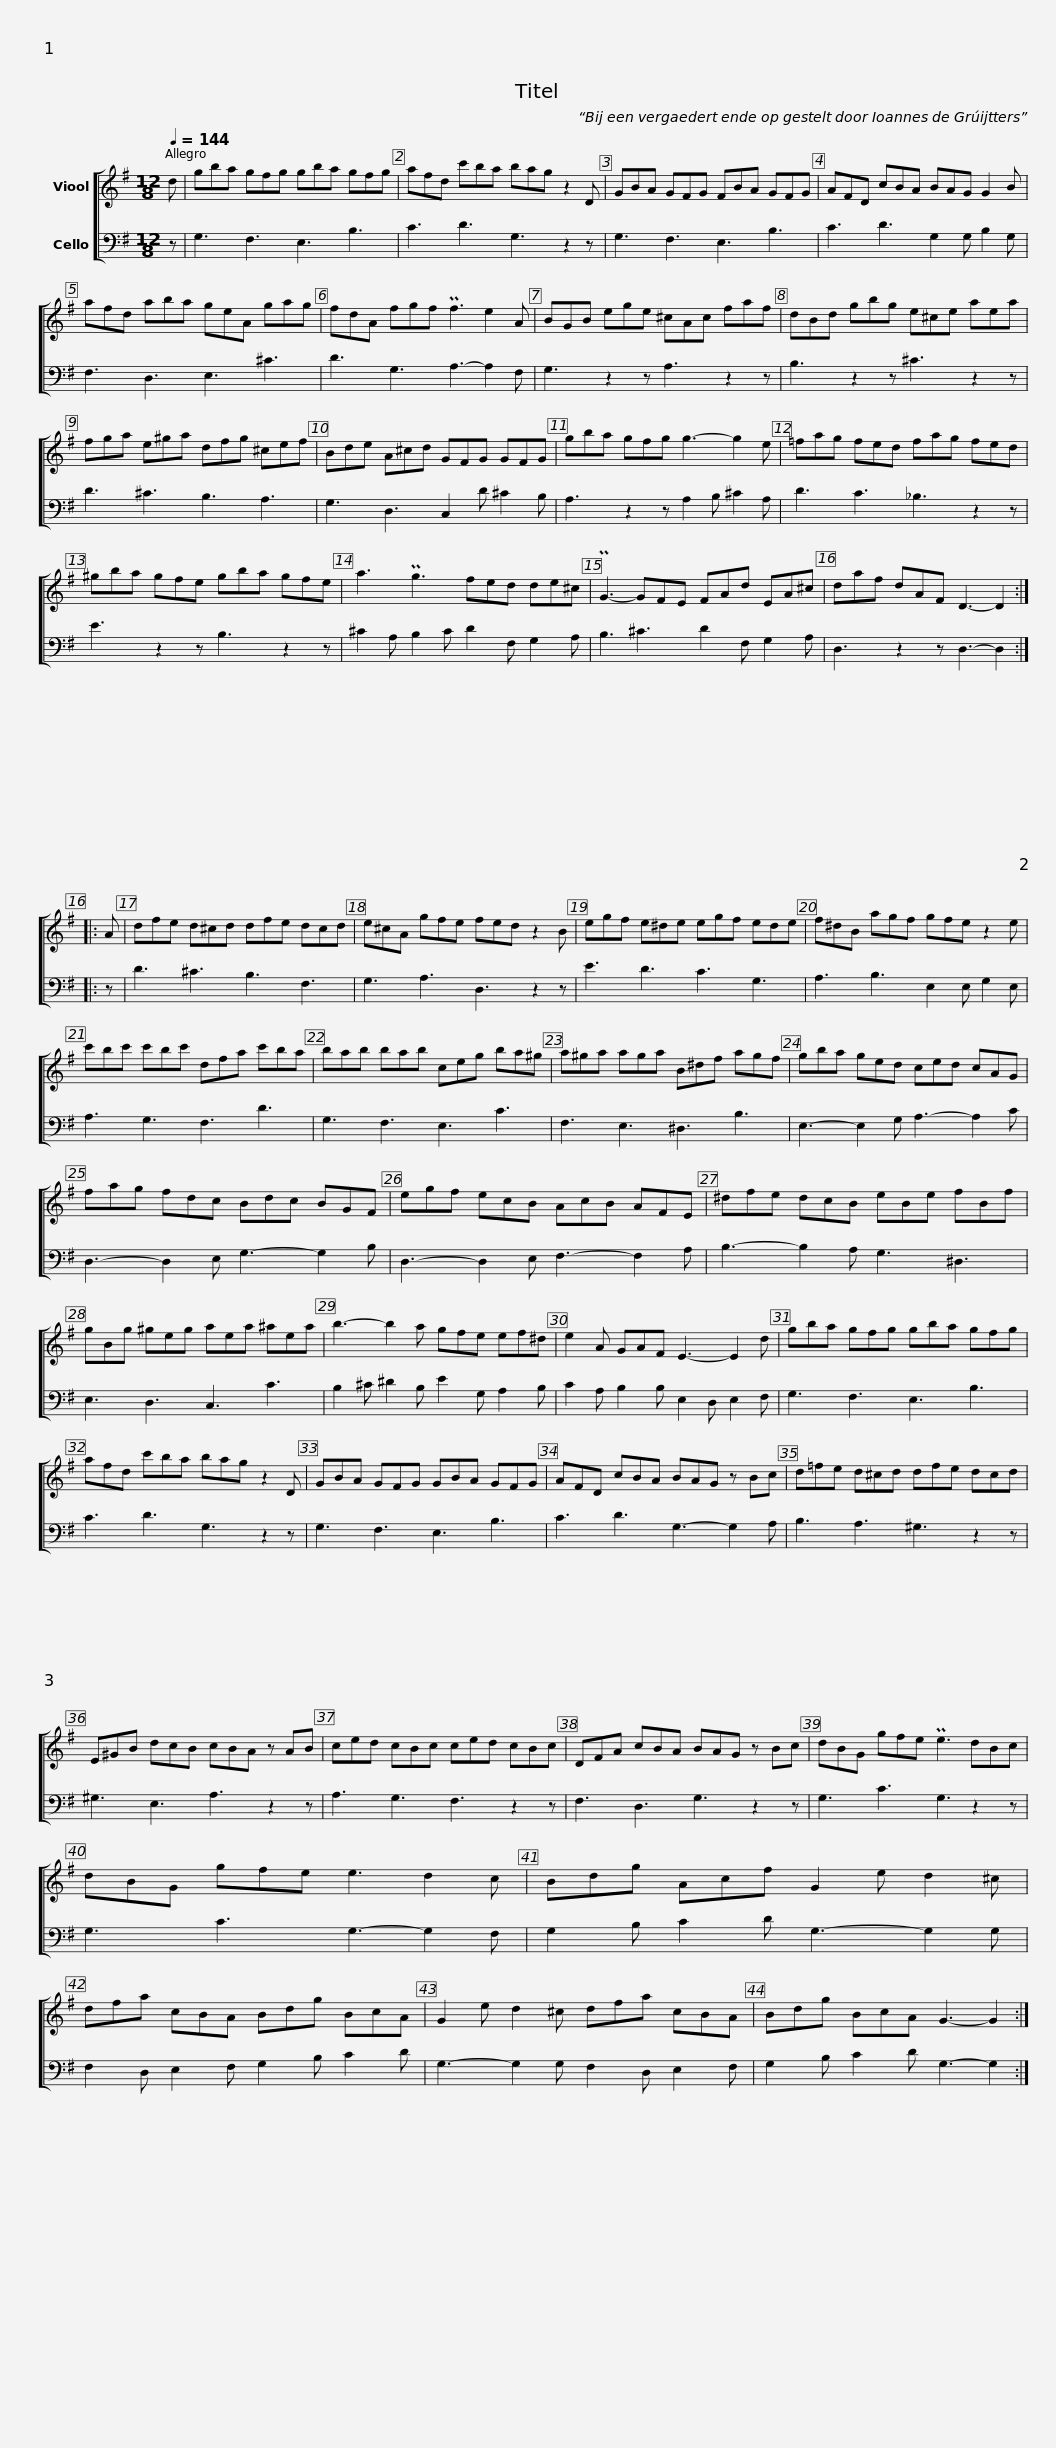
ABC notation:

X:1
%%score [ 1 2 ]
L:1/8
Q:1/4=144
M:12/8
I:linebreak $
K:G
V:1 treble
V:2 bass
V:1
 d | gba gfg gba gfg | afd c'ba bag z2 D | GBA GFG FBA GFG | AFD cBA BAG G2 B |$ %5
 afd aba geA gag | fdA fgf Pf3 e2 A | BGB ege ^cAc faf | dBd gbg e^ce aea |$ fga e^ga dfg ^cef | %10
 Bde A^cd GFG GFG | gba gfg g3- g2 e | =fag fed fag fed |$ ^gba gfe gba gfe | a3 Pg3 fed de^c | %15
 PG3- GFE FAd EA^c | daf dAF D3- D2 ::$ A | dfe d^cd dfe dcd | e^cA gfe fed z2 B | %20
 egf e^de egf ede | f^dB agf gfe z2 e |$ c'bc' c'bc' dfa c'ba | bab bab ceg ba^g | a^ga aga B^df agf | %25
 gba ged ced cAG |$ fag fdc Bdc BGF | egf ecB AcB AFE | ^dfe dcB eBe fBf | gBg ^geg aea ^aea |$ %30
 b3- b2 a gfe ef^d | e2 A GAF E3- E2 d | gba gfg gba gfg | afd c'ba bag z2 D |$ GBA GFG GBA GFG | %35
 AFD cBA BAG z Bc | d=fe d^cd dfe dcd | E^GB dcB cBA z AB |$ ced cBc ced cBc | DFA cBA BAG z Bc | %40
 dBG gfe Pe3 dBc | dBG gfe e3 d2 c |$ Bdg Acf G2 e d2 ^c | dfa cBA Bdg BcA | G2 e d2 ^c dfa cBA | %45
 Bdg BcA G3- G2 :| %46
V:2
 z | G,3 F,3 E,3 B,3 | C3 D3 G,3 z2 z | G,3 F,3 E,3 B,3 | C3 D3 G,2 G, B,2 G, |$ %5
 F,3 D,3 E,3 ^C3 | D3 G,3 A,3- A,2 F, | G,3 z2 z A,3 z2 z | B,3 z2 z ^C3 z2 z |$ D3 ^C3 B,3 A,3 | %10
 G,3 D,3 C,2 D ^C2 B, | A,3 z2 z A,2 B, ^C2 A, | D3 C3 _B,3 z2 z |$ E3 z2 z B,3 z2 z | ^C2 A, B,2 C D2 F, G,2 A, | %15
 B,3 ^C3 D2 F, G,2 A, | D,3 z2 z D,3- D,2 ::$ z | D3 ^C3 B,3 F,3 | G,3 A,3 D,3 z2 z | %20
 E3 D3 C3 G,3 | A,3 B,3 E,2 E, G,2 E, |$ A,3 G,3 F,3 D3 | G,3 F,3 E,3 C3 | F,3 E,3 ^D,3 B,3 | %25
 E,3- E,2 G, A,3- A,2 C |$ D,3- D,2 E, G,3- G,2 B, | D,3- D,2 E, F,3- F,2 A, | B,3- B,2 A, G,3 ^D,3 | E,3 D,3 C,3 C3 |$ %30
 B,2 ^C ^D2 B, E2 G, A,2 B, | C2 A, B,2 B, E,2 D, E,2 F, | G,3 F,3 E,3 B,3 | C3 D3 G,3 z2 z |$ G,3 F,3 E,3 B,3 | %35
 C3 D3 G,3- G,2 A, | B,3 A,3 ^G,3 z2 z | ^G,3 E,3 A,3 z2 z |$ A,3 G,3 F,3 z2 z | F,3 D,3 G,3 z2 z | %40
 G,3 C3 G,3 z2 z | G,3 C3 G,3- G,2 F, |$ G,2 B, C2 D G,3- G,2 G, | F,2 D, E,2 F, G,2 B, C2 D | G,3- G,2 G, F,2 D, E,2 F, | %45
 G,2 B, C2 D G,3- G,2 :| %46
